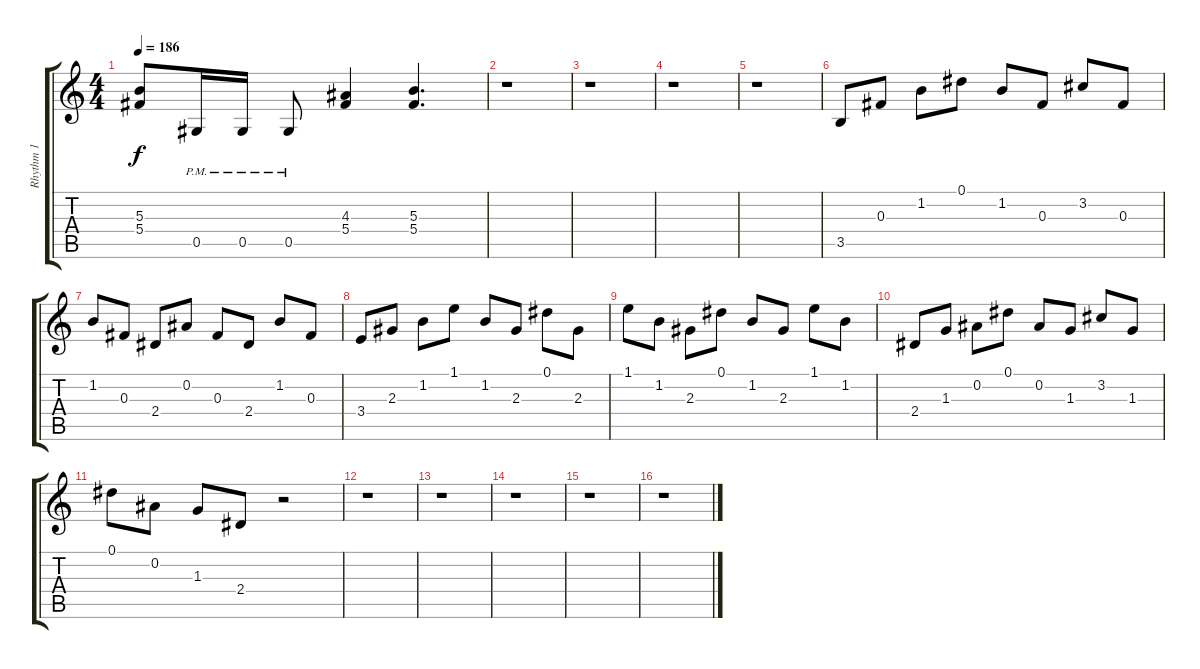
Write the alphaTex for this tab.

\track ("Rhythm 1" "Rhythm 1") {instrument distortionguitar}
\staff {score tabs}
\tuning (Eb4 Bb3 Gb3 Db3 Ab2 Eb2) {hide}
\ts (4 4)
\tempo 186
\clef g2
\ks c
(5.3 5.4).8{dy f} 0.5{pm}.16 0.5{pm}.16 0.5{pm}.8 (4.3 5.4).4 (5.3 5.4).4{d} |
r.1 |
r.1 |
r.1 |
r.1 |
3.5.8{balance 8 instrument electricguitarclean} 0.3.8 1.2.8 0.1.8 1.2.8 0.3.8 3.2.8 0.3.8 |
1.2.8 0.3.8 2.4.8 0.2.8 0.3.8 2.4.8 1.2.8 0.3.8 |
3.4.8 2.3.8 1.2.8 1.1.8 1.2.8 2.3.8 0.1.8 2.3.8 |
1.1.8 1.2.8 2.3.8 0.1.8 1.2.8 2.3.8 1.1.8 1.2.8 |
2.4.8 1.3.8 0.2.8 0.1.8 0.2.8 1.3.8 3.2.8 1.3.8 |
0.1.8 0.2.8 1.3.8 2.4.8 r.2 |
r.1 |
r.1 |
r.1 |
r.1 |
r.1
